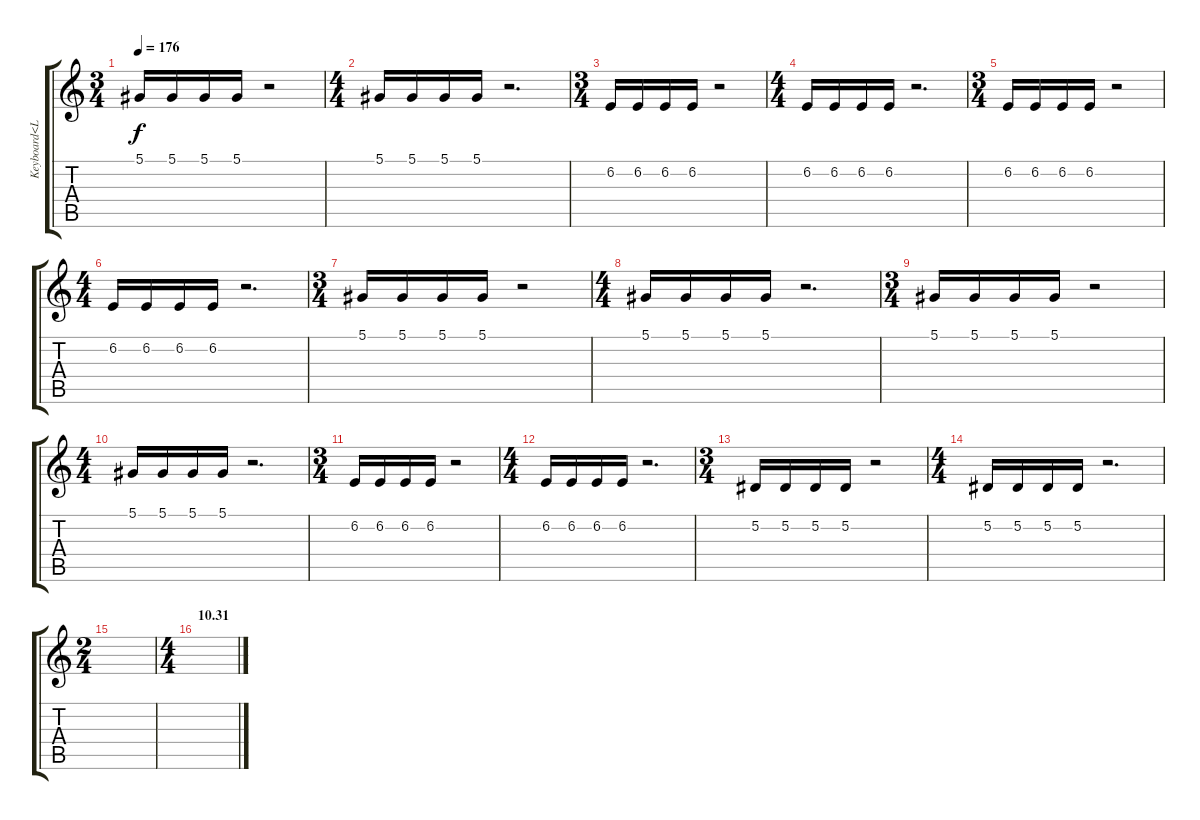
\track ("Keyboard<L>" "Keyboard<L") {instrument stringensemble1}
\staff {score tabs}
\tuning (Eb4 Bb3 Gb3 Db3 Ab2 Eb2) {hide}
\ts (3 4)
\tempo 176
\clef g2
\ks c
5.1.16{dy f} 5.1.16 5.1.16 5.1.16 r.2 |
\ts (4 4)
5.1.16 5.1.16 5.1.16 5.1.16 r.2{d} |
\ts (3 4)
6.2.16 6.2.16 6.2.16 6.2.16 r.2 |
\ts (4 4)
6.2.16 6.2.16 6.2.16 6.2.16 r.2{d} |
\ts (3 4)
6.2.16 6.2.16 6.2.16 6.2.16 r.2 |
\ts (4 4)
6.2.16 6.2.16 6.2.16 6.2.16 r.2{d} |
\ts (3 4)
5.1.16 5.1.16 5.1.16 5.1.16 r.2 |
\ts (4 4)
5.1.16 5.1.16 5.1.16 5.1.16 r.2{d} |
\ts (3 4)
5.1.16 5.1.16 5.1.16 5.1.16 r.2 |
\ts (4 4)
5.1.16 5.1.16 5.1.16 5.1.16 r.2{d} |
\ts (3 4)
6.2.16 6.2.16 6.2.16 6.2.16 r.2 |
\ts (4 4)
6.2.16 6.2.16 6.2.16 6.2.16 r.2{d} |
\ts (3 4)
5.2.16 5.2.16 5.2.16 5.2.16 r.2 |
\ts (4 4)
5.2.16 5.2.16 5.2.16 5.2.16 r.2{d} |
\ts (2 4)
|
\ts (4 4)
\section ("" "10.31")
